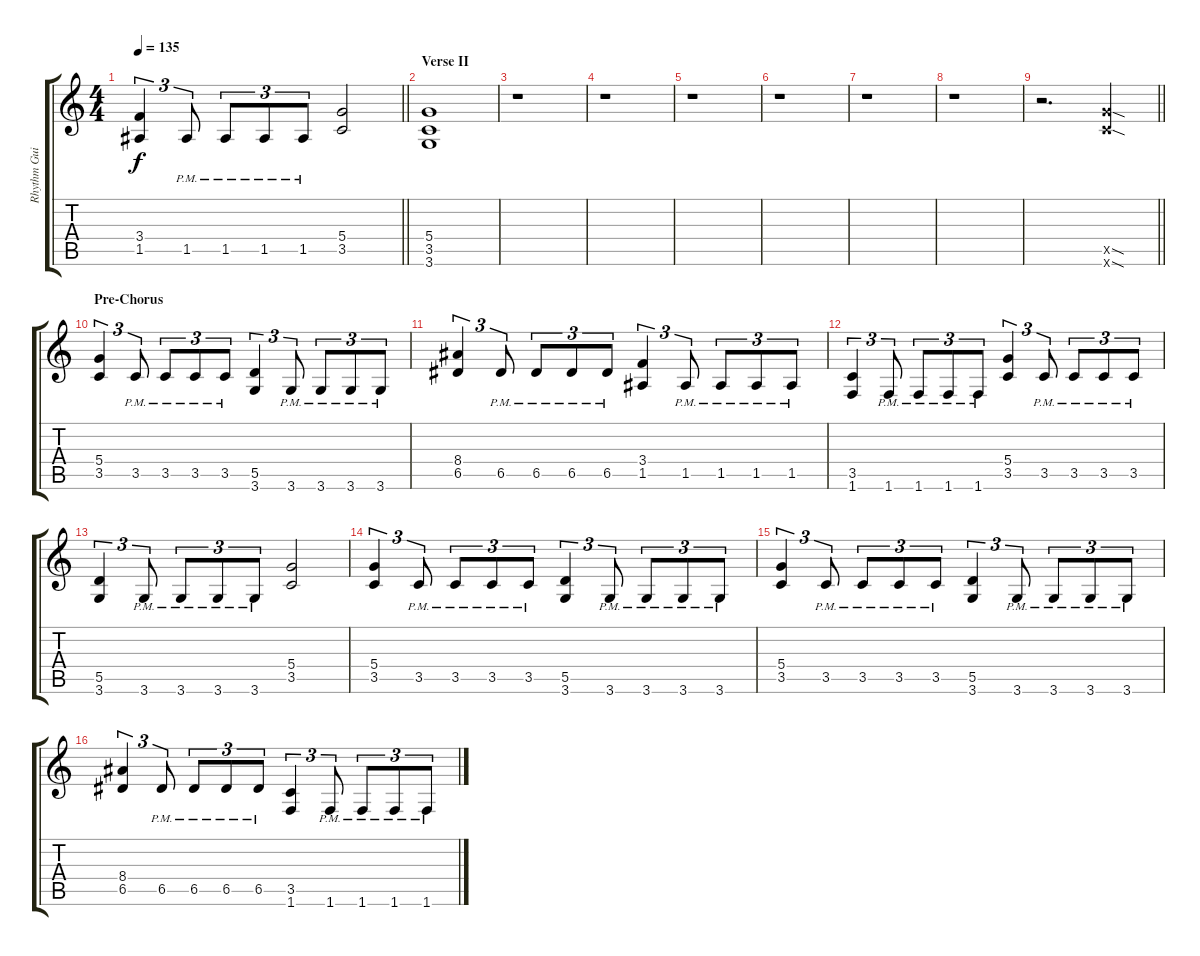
\track ("Rhythm Guitar" "Rhythm Gui") {instrument overdrivenguitar}
\staff {score tabs}
\tuning (E4 B3 G3 D3 A2 E2) {hide}
\ts (4 4)
\tempo 135
\clef g2
\barLineRight lightlight
\ks c
(3.4 1.5).4{tu (3 2) dy f} 1.5{pm}.8{tu (3 2)} 1.5{pm}.8{tu (3 2)} 1.5{pm}.8{tu (3 2)} 1.5{pm}.8{tu (3 2)} (5.4 3.5).2 |
\section ("" "Verse II")
(5.4 3.5 3.6).1 |
r.1 |
r.1 |
r.1 |
r.1 |
r.1 |
r.1 |
\barLineRight lightlight
r.2{d} (10.5{sod x} 8.6{sod x}).4 |
\section ("" "Pre-Chorus")
(5.4 3.5).4{tu (3 2)} 3.5{pm}.8{tu (3 2)} 3.5{pm}.8{tu (3 2)} 3.5{pm}.8{tu (3 2)} 3.5{pm}.8{tu (3 2)} (5.5 3.6).4{tu (3 2)} 3.6{pm}.8{tu (3 2)} 3.6{pm}.8{tu (3 2)} 3.6{pm}.8{tu (3 2)} 3.6{pm}.8{tu (3 2)} |
(8.4 6.5).4{tu (3 2)} 6.5{pm}.8{tu (3 2)} 6.5{pm}.8{tu (3 2)} 6.5{pm}.8{tu (3 2)} 6.5{pm}.8{tu (3 2)} (3.4 1.5).4{tu (3 2)} 1.5{pm}.8{tu (3 2)} 1.5{pm}.8{tu (3 2)} 1.5{pm}.8{tu (3 2)} 1.5{pm}.8{tu (3 2)} |
(3.5 1.6).4{tu (3 2)} 1.6{pm}.8{tu (3 2)} 1.6{pm}.8{tu (3 2)} 1.6{pm}.8{tu (3 2)} 1.6{pm}.8{tu (3 2)} (5.4 3.5).4{tu (3 2)} 3.5{pm}.8{tu (3 2)} 3.5{pm}.8{tu (3 2)} 3.5{pm}.8{tu (3 2)} 3.5{pm}.8{tu (3 2)} |
(5.5 3.6).4{tu (3 2)} 3.6{pm}.8{tu (3 2)} 3.6{pm}.8{tu (3 2)} 3.6{pm}.8{tu (3 2)} 3.6{pm}.8{tu (3 2)} (5.4 3.5).2 |
(5.4 3.5).4{tu (3 2)} 3.5{pm}.8{tu (3 2)} 3.5{pm}.8{tu (3 2)} 3.5{pm}.8{tu (3 2)} 3.5{pm}.8{tu (3 2)} (5.5 3.6).4{tu (3 2)} 3.6{pm}.8{tu (3 2)} 3.6{pm}.8{tu (3 2)} 3.6{pm}.8{tu (3 2)} 3.6{pm}.8{tu (3 2)} |
(5.4 3.5).4{tu (3 2)} 3.5{pm}.8{tu (3 2)} 3.5{pm}.8{tu (3 2)} 3.5{pm}.8{tu (3 2)} 3.5{pm}.8{tu (3 2)} (5.5 3.6).4{tu (3 2)} 3.6{pm}.8{tu (3 2)} 3.6{pm}.8{tu (3 2)} 3.6{pm}.8{tu (3 2)} 3.6{pm}.8{tu (3 2)} |
(8.4 6.5).4{tu (3 2)} 6.5{pm}.8{tu (3 2)} 6.5{pm}.8{tu (3 2)} 6.5{pm}.8{tu (3 2)} 6.5{pm}.8{tu (3 2)} (3.5 1.6).4{tu (3 2)} 1.6{pm}.8{tu (3 2)} 1.6{pm}.8{tu (3 2)} 1.6{pm}.8{tu (3 2)} 1.6{pm}.8{tu (3 2)}
